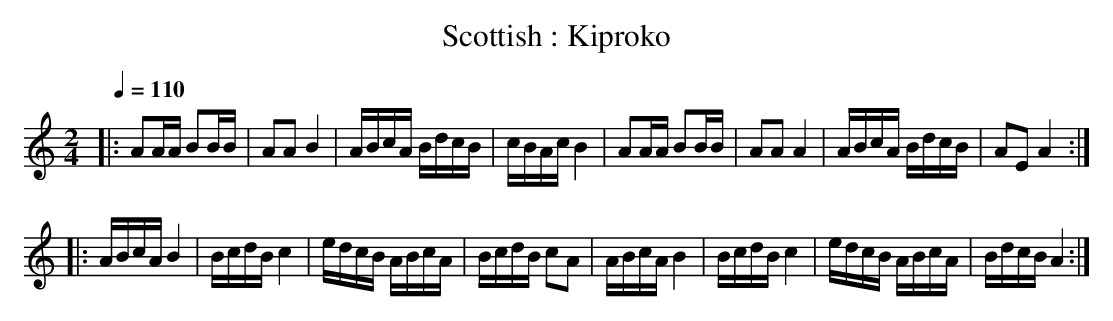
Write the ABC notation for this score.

X:1
T:Scottish : Kiproko
L:1/8
M:2/4
Q:1/4=110
K:C
|: AA/A/ BB/B/ | AA B2 | A/B/c/A/ B/d/c/B/ | c/B/A/c/ B2 |\
AA/A/ BB/B/ | AA A2 | A/B/c/A/ B/d/c/B/ | AE A2 ::
A/B/c/A/ B2 | B/c/d/B/ c2 | e/d/c/B/ A/B/c/A/ | B/c/d/B/ cA |\
A/B/c/A/ B2 | B/c/d/B/ c2 | e/d/c/B/ A/B/c/A/ | B/d/c/B/ A2 :|
